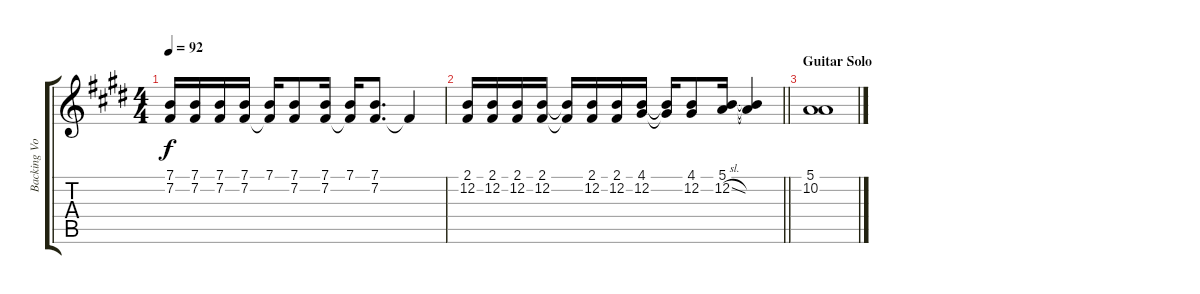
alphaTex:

\track ("Backing Vocals" "Backing Vo") {instrument lead1square}
\staff {score tabs}
\tuning (E4 B3 G3 D3 A2 E2) {hide}
\ts (4 4)
\tempo 92
\clef g2
\ks e
(7.1 7.2).16{dy f} (7.1 7.2).16 (7.1 7.2).16 (7.1 7.2).16 (7.1 7.2{t}).16 (7.1 7.2).8 (7.1 7.2).16 (7.1 7.2{t}).16 (7.1 7.2).8{d} 7.2{t}.4 |
\barLineRight lightlight
(2.1 12.2).16 (2.1 12.2).16 (2.1 12.2).16 (2.1 12.2).16 (2.1{t} 12.2{t}).16 (2.1 12.2).16 (2.1 12.2).16 (4.1 12.2).16 (4.1{t} 12.2{t}).16 (4.1 12.2).8 (5.1 12.2{sl}).16 (5.1{t} 12.2{t}).4 |
\section ("" "Guitar Solo")
(5.1 10.2).1
